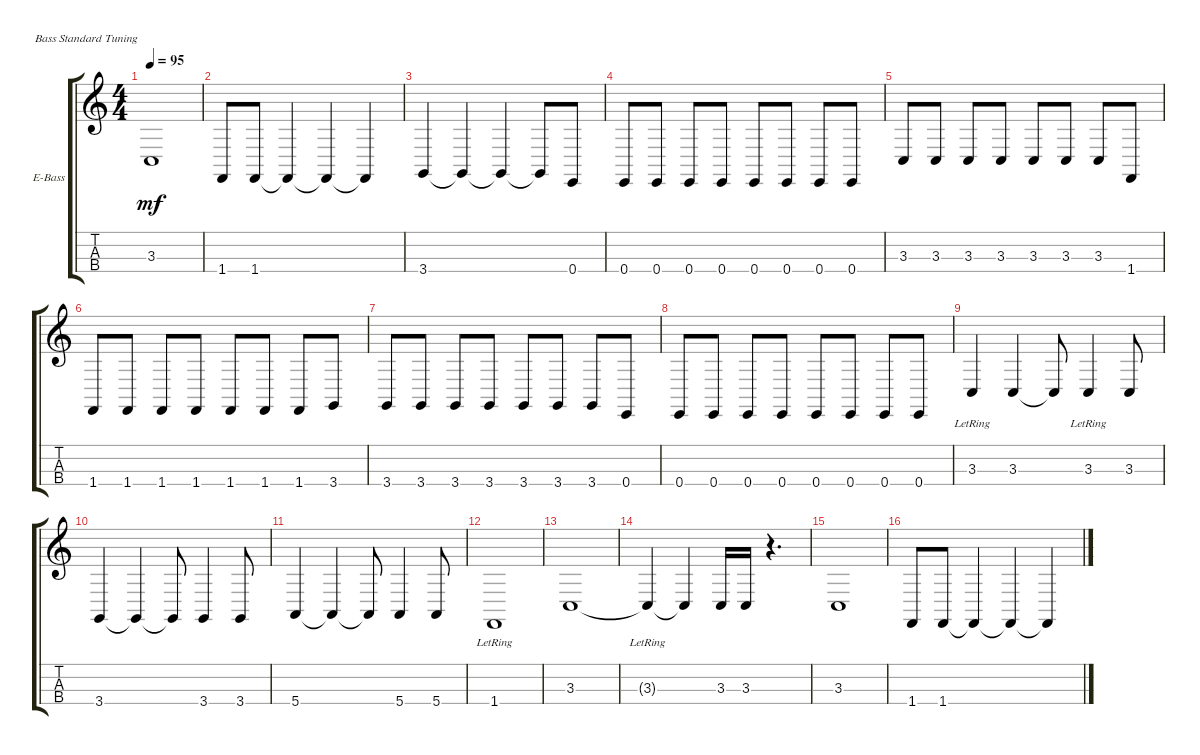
\defaultSystemsLayout 4
\bracketExtendMode groupsimilarinstruments
\firstSystemTrackNameOrientation horizontal
\otherSystemsTrackNameOrientation horizontal
\track ("Bass" "E-Bass") {instrument electricbassfinger}
\staff {score tabs}
\tuning (G2 D2 A1 E1)
\ts (4 4)
\tempo 95
\clef g2
\scale
0.487395
\ks c
3.3.1{dy mf instrument electricbassfinger} |
\scale
0.256303 1.4.8 1.4.8 1.4{t}.4 1.4{t}.4 1.4{t}.4 |
\scale
0.256303 3.4.4 3.4{t}.4 3.4{t}.4 3.4{t}.8 0.4.8 |
\scale
0.333333 0.4.8 0.4.8 0.4.8 0.4.8 0.4.8 0.4.8 0.4.8 0.4.8 |
\scale
0.333333 3.3.8 3.3.8 3.3.8 3.3.8 3.3.8 3.3.8 3.3.8 1.4.8 |
\scale
0.333333 1.4.8 1.4.8 1.4.8 1.4.8 1.4.8 1.4.8 1.4.8 3.4.8 |
\scale
0.333333 3.4.8 3.4.8 3.4.8 3.4.8 3.4.8 3.4.8 3.4.8 0.4.8 |
\scale
0.333333 0.4.8 0.4.8 0.4.8 0.4.8 0.4.8 0.4.8 0.4.8 0.4.8 |
\scale
0.333333 3.3{lr}.4 3.3.4 3.3{t}.8 3.3{lr}.4 3.3.8 |
\scale
0.333333 3.4.4 3.4{t}.4 3.4{t}.8 3.4.4 3.4.8 |
\scale
0.333333 5.4.4 5.4{t}.4 5.4{t}.8 5.4.4 5.4.8 |
\scale
0.333333 1.4{lr}.1 |
\scale
0.333333 3.3.1 |
\scale
0.333333 3.3{lr t}.4 3.3{t}.4 3.3.16 3.3.16 r.4{d} |
3.3.1 |
1.4.8 1.4.8 1.4{t}.4 1.4{t}.4 1.4{t}.4
